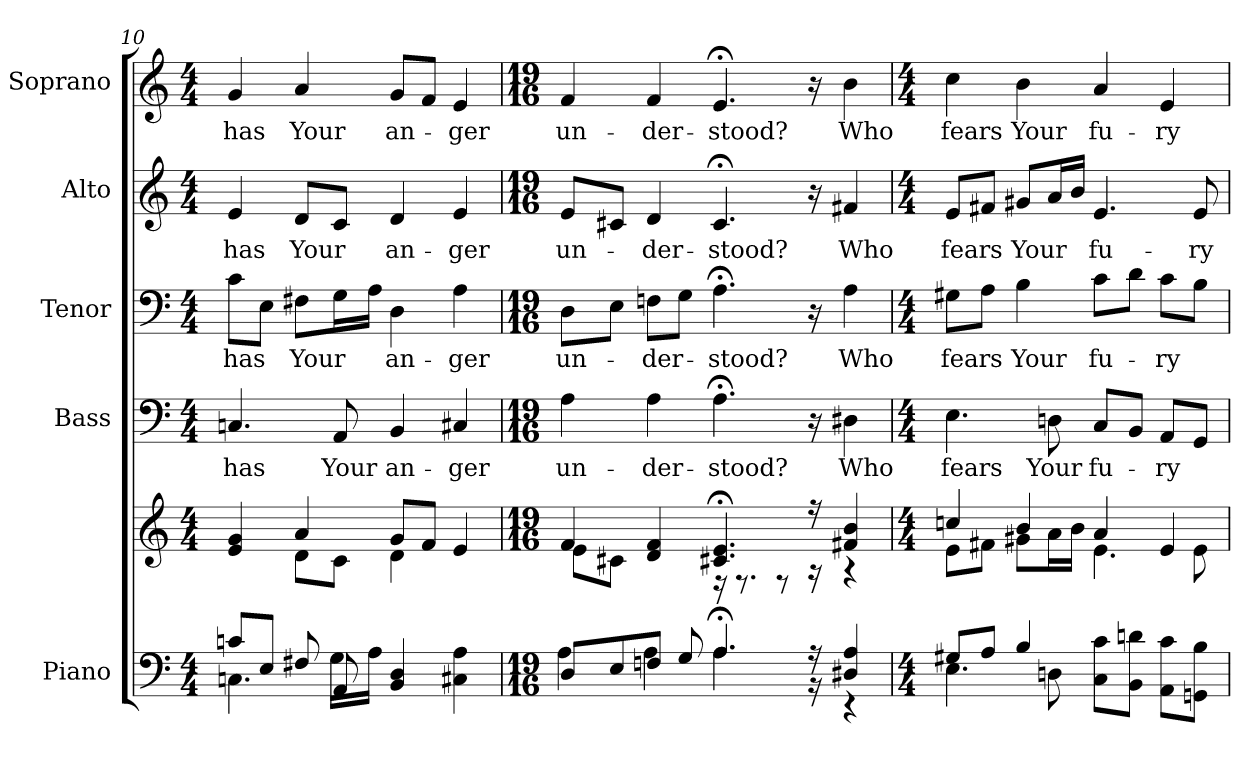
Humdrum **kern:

**kern	**kern	**kern	**text	**kern	**text	**kern	**text	**kern	**text
*part5	*part5	*part4	*part4	*part3	*part3	*part2	*part2	*part1	*part1
*staff6	*staff5	*staff4	*staff4	*staff3	*staff3	*staff2	*staff2	*staff1	*staff1
*I"Piano	*	*I"Bass	*	*I"Tenor	*	*I"Alto	*	*I"Soprano	*
*I'Pno.	*	*I'B.	*	*I'T.	*	*I'A.	*	*I'S.	*
*clefF4	*clefG2	*clefF4	*	*clefF4	*	*clefG2	*	*clefG2	*
*k[]	*k[]	*k[]	*	*k[]	*	*k[]	*	*k[]	*
*C:	*C:	*C:	*	*C:	*	*C:	*	*C:	*
*M4/4	*M4/4	*M4/4	*	*M4/4	*	*M4/4	*	*M4/4	*
=10	=10	=10	=10	=10	=10	=10	=10	=10	=10
*^	*^	*	*	*	*	*	*	*	*
!	!	!	!	!	!LO:LY:b:color=#000000	!	!	!	!	!	!
!	!	!	!	!	!	!	!LO:LY:b:color=#000000	!	!	!	!
!	!	!	!	!	!	!	!	!	!LO:LY:b:color=#000000	!	!
!	!	!	!	!	!	!	!	!	!	!	!LO:LY:b:color=#000000
8cni/L	4.Cni\	4ei/ 4gi	4ryy	4.Cni/	has	8ci\L	has	4ei/	has	4gi/	has
8Ei/J	.	.	.	.	.	8Ei\J	.	.	.	.	.
!	!	!	!	!	!	!	!LO:LY:b:color=#000000	!	!	!	!
!	!	!	!	!	!	!	!	!	!LO:LY:b:color=#000000	!	!
!	!	!	!	!	!	!	!	!	!	!	!LO:LY:b:color=#000000
8F#Xi/	.	4ai/	8di\L	.	.	8F#Xi\L	Your	8di/L	Your	4ai/	Your
!	!	!	!	!	!LO:LY:b:color=#000000	!	!	!	!	!	!
8AAi/	16Gi\LL	.	8ci\J	8AAi/	Your	16Gi\L	.	8ci/J	.	.	.
.	16Ai\JJ	.	.	.	.	16Ai\JJ	.	.	.	.	.
!	!	!	!	!	!LO:LY:b:color=#000000	!	!	!	!	!	!
!	!	!	!	!	!	!	!LO:LY:b:color=#000000	!	!	!	!
!	!	!	!	!	!	!	!	!	!LO:LY:b:color=#000000	!	!
!	!	!	!	!	!	!	!	!	!	!	!LO:LY:b:color=#000000
4BBi/ 4Di	2ryy	8gi/L	4di\	4BBi/	an-	4Di\	an-	4di/	an-	8gi/L	an-
.	.	8fi/J	.	.	.	.	.	.	.	8fi/J	.
!	!	!	!	!	!LO:LY:b:color=#000000	!	!	!	!	!	!
!	!	!	!	!	!	!	!LO:LY:b:color=#000000	!	!	!	!
!	!	!	!	!	!	!	!	!	!LO:LY:b:color=#000000	!	!
!	!	!	!	!	!	!	!	!	!	!	!LO:LY:b:color=#000000
4C#Xi\ 4Ai	.	4ei/	4ryy	4C#Xi/	-ger	4Ai\	-ger	4ei/	-ger	4ei/	-ger
=11	=11	=11	=11	=11	=11	=11	=11	=11	=11	=11	=11
*M19/16	*	*M19/16	*	*M19/16	*	*M19/16	*	*M19/16	*	*M19/16	*
!	!	!	!	!	!LO:LY:b:color=#000000	!	!	!	!	!	!
!	!	!	!	!	!	!	!LO:LY:b:color=#000000	!	!	!	!
!	!	!	!	!	!	!	!	!	!LO:LY:b:color=#000000	!	!
!	!	!	!	!	!	!	!	!	!	!	!LO:LY:b:color=#000000
8Di/L	4Ai\	4fi/	8ei\L	4Ai\	un-	8Di\L	un-	8ei/L	un-	4fi/	un-
8Ei/	.	.	8c#Xi\J	.	.	8Ei\J	.	8c#Xi/J	.	.	.
!	!	!	!	!	!LO:LY:b:color=#000000	!	!	!	!	!	!
!	!	!	!	!	!	!	!LO:LY:b:color=#000000	!	!	!	!
!	!	!	!	!	!	!	!	!	!LO:LY:b:color=#000000	!	!
!	!	!	!	!	!	!	!	!	!	!	!LO:LY:b:color=#000000
8Fni/J	4Ai\	4di/ 4fi	4ryy	4Ai\	-der-	8Fni\L	-der-	4di/	-der-	4fi/	-der-
8Gi/	.	.	.	.	.	8Gi\J	.	.	.	.	.
!	!	!	!	!	!LO:LY:b:color=#000000	!	!	!	!	!	!
!	!	!	!	!	!	!	!LO:LY:b:color=#000000	!	!	!	!
!	!	!	!	!	!	!	!	!	!LO:LY:b:color=#000000	!	!
!	!	!	!	!	!	!	!	!	!	!	!LO:LY:b:color=#000000
4.A;i/	4.Ai\	4.c#Xi/; 4.ei;	16r	4.A;i\	-stood?	4.A;i\	-stood?	4.c#;i/	-stood?	4.e;i/	-stood?
.	.	.	8.r	.	.	.	.	.	.	.	.
.	.	.	8r	.	.	.	.	.	.	.	.
16r	16r	16r	16r	16r	.	16r	.	16r	.	16r	.
!	!	!	!	!	!LO:LY:b:color=#000000	!	!	!	!	!	!
!	!	!	!	!	!	!	!LO:LY:b:color=#000000	!	!	!	!
!	!	!	!	!	!	!	!	!	!LO:LY:b:color=#000000	!	!
!	!	!	!	!	!	!	!	!	!	!	!LO:LY:b:color=#000000
4D#Xi/ 4Ai	4r	4f#Xi/ 4bi	4r	4D#Xi\	Who	4Ai\	Who	4f#Xi/	Who	4bi\	Who
=12	=12	=12	=12	=12	=12	=12	=12	=12	=12	=12	=12
*M4/4	*	*M4/4	*	*M4/4	*	*M4/4	*	*M4/4	*	*M4/4	*
!	!	!	!	!	!LO:LY:b:color=#000000	!	!	!	!	!	!
!	!	!	!	!	!	!	!LO:LY:b:color=#000000	!	!	!	!
!	!	!	!	!	!	!	!	!	!LO:LY:b:color=#000000	!	!
!	!	!	!	!	!	!	!	!	!	!	!LO:LY:b:color=#000000
8G#Xi/L	4.Ei\	4ccni/	8ei\L	4.Ei\	fears	8G#Xi\L	fears	8ei/L	fears	4cci\	fears
8Ai/J	.	.	8f#Xi\J	.	.	8Ai\J	.	8f#Xi/J	.	.	.
!	!	!	!	!	!	!	!LO:LY:b:color=#000000	!	!	!	!
!	!	!	!	!	!	!	!	!	!LO:LY:b:color=#000000	!	!
!	!	!	!	!	!	!	!	!	!	!	!LO:LY:b:color=#000000
4Bi/	.	4bi/	8g#Xi\L	.	.	4Bi\	Your	8g#Xi/L	Your	4bi\	Your
!	!	!	!	!	!LO:LY:b:color=#000000	!	!	!	!	!	!
.	8Dni\	.	16ai\L	8Dni\	Your	.	.	16ai/L	.	.	.
.	.	.	16bi\JJ	.	.	.	.	16bi/JJ	.	.	.
!	!	!	!	!	!LO:LY:b:color=#000000	!	!	!	!	!	!
!	!	!	!	!	!	!	!LO:LY:b:color=#000000	!	!	!	!
!	!	!	!	!	!	!	!	!	!LO:LY:b:color=#000000	!	!
!	!	!	!	!	!	!	!	!	!	!	!LO:LY:b:color=#000000
8Ci\ 8ciL	2ryy	4ai/	4.ei\	8Ci/L	fu-	8ci\L	fu-	4.ei/	fu-	4ai/	fu-
8BBi\ 8dniJ	.	.	.	8BBi/J	.	8di\J	.	.	.	.	.
!	!	!	!	!	!LO:LY:b:color=#000000	!	!	!	!	!	!
!	!	!	!	!	!	!	!LO:LY:b:color=#000000	!	!	!	!
!	!	!	!	!	!	!	!	!	!	!	!LO:LY:b:color=#000000
8AAi\ 8ciL	.	4ei/	.	8AAi/L	-ry	8ci\L	-ry	.	.	4ei/	-ry
!	!	!	!	!	!	!	!	!	!LO:LY:b:color=#000000	!	!
8GGni\ 8BiJ	.	.	8ei\	8GGi/J	.	8Bi\J	.	8ei/	-ry	.	.
*v	*v	*	*	*	*	*	*	*	*	*	*
*	*v	*v	*	*	*	*	*	*	*	*
=	=	=	=	=	=	=	=	=	=
*-	*-	*-	*-	*-	*-	*-	*-	*-	*-
